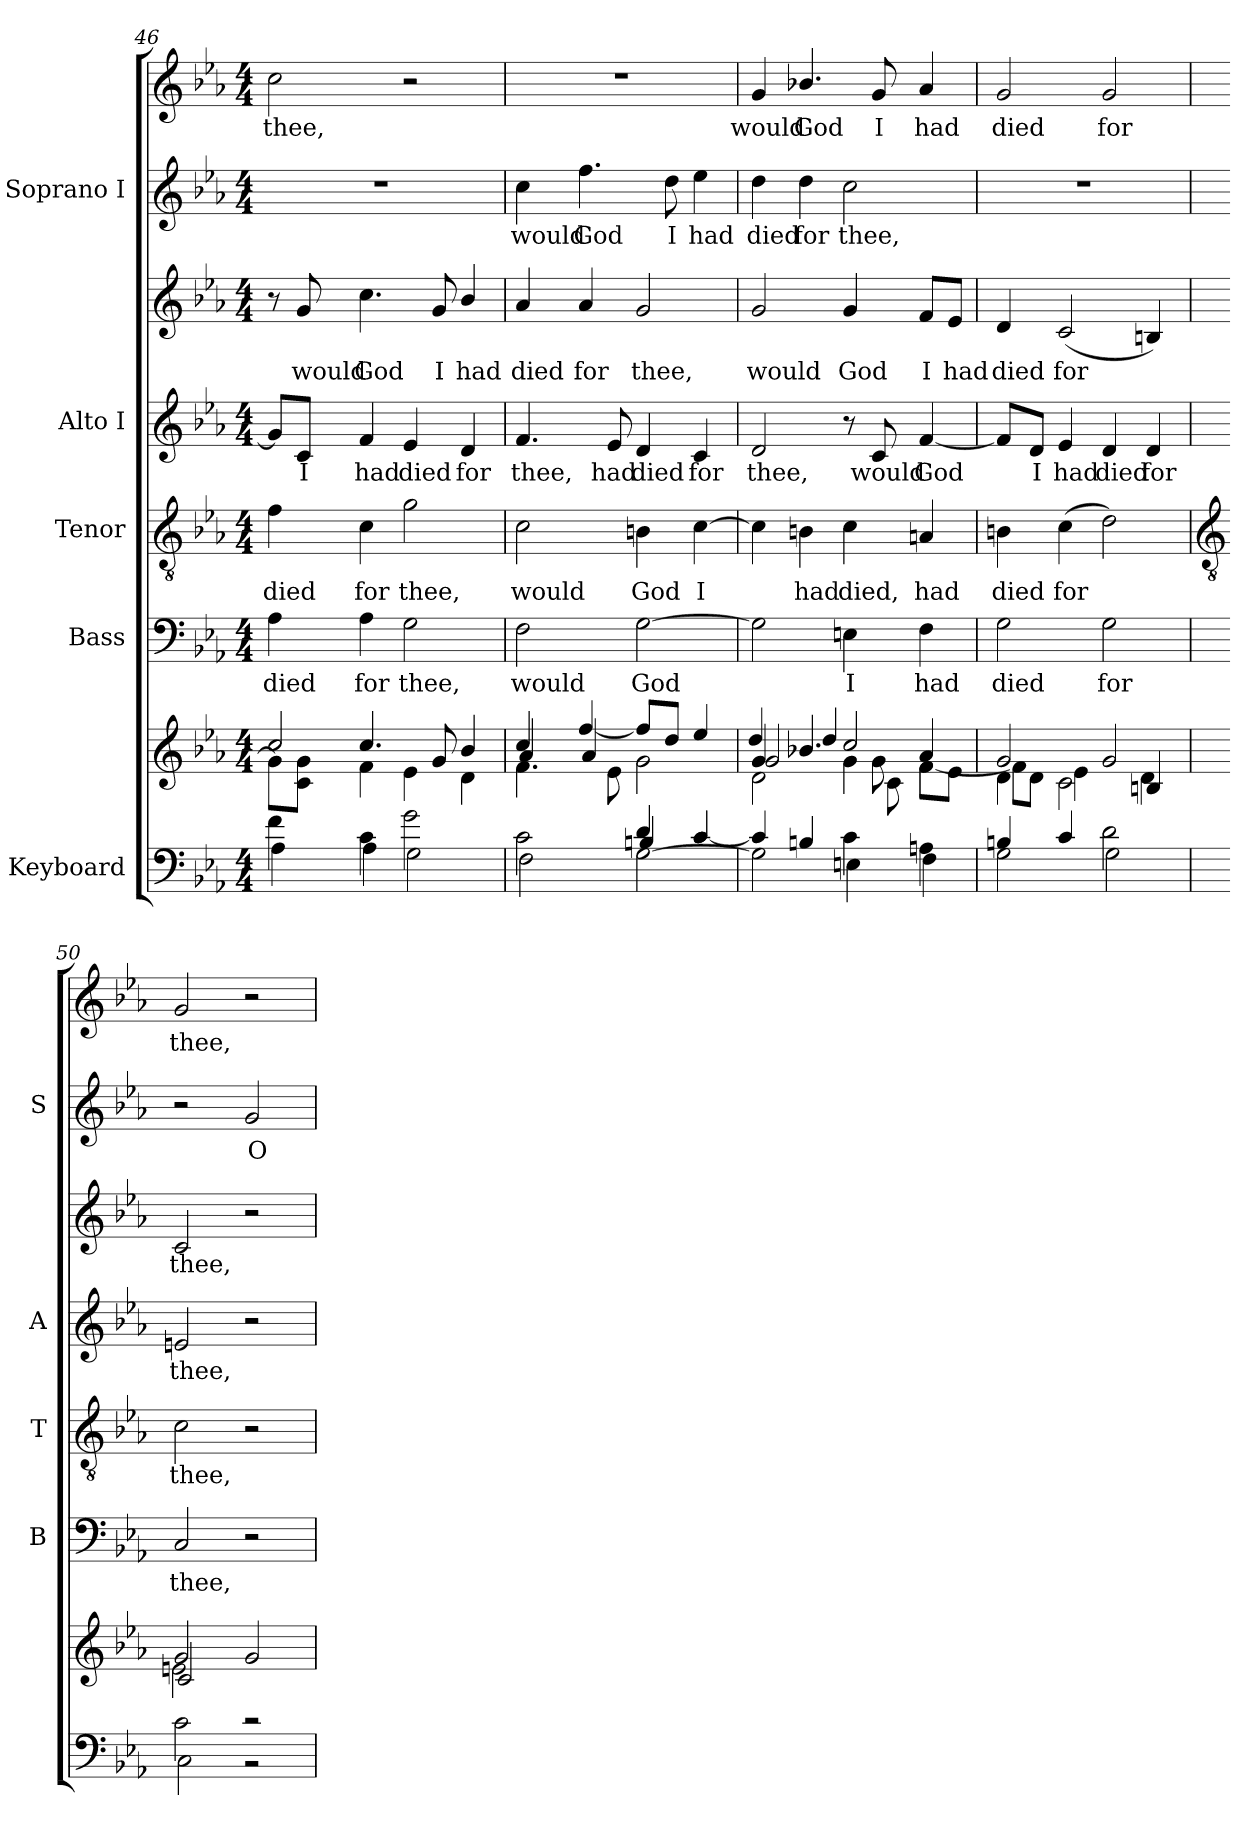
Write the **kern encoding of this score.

**kern	**kern	**kern	**text	**kern	**text	**kern	**text	**kern	**text	**kern	**text	**kern	**text
*part5	*part5	*part4	*part4	*part3	*part3	*part2	*part2	*part2	*part2	*part1	*part1	*part1	*part1
*staff8	*staff7	*staff6	*staff6	*staff5	*staff5	*staff4	*staff4	*staff3	*staff3	*staff2	*staff2	*staff1	*staff1
*I"Keyboard	*	*I"Bass	*	*I"Tenor	*	*I"Alto I	*	*	*	*I"Soprano I	*	*	*
*	*	*I'B	*	*I'T	*	*I'A	*	*	*	*I'S	*	*	*
!!LO:LB:g=z
*clefF4	*clefG2	*clefF4	*	*clefGv2	*	*clefG2	*	*clefG2	*	*clefG2	*	*clefG2	*
*k[b-e-a-]	*k[b-e-a-]	*k[b-e-a-]	*	*k[b-e-a-]	*	*k[b-e-a-]	*	*k[b-e-a-]	*	*k[b-e-a-]	*	*k[b-e-a-]	*
*E-:	*E-:	*E-:	*	*E-:	*	*E-:	*	*E-:	*	*E-:	*	*E-:	*
*M4/4	*M4/4	*M4/4	*	*M4/4	*	*M4/4	*	*M4/4	*	*M4/4	*	*M4/4	*
=46	=46	=46	=46	=46	=46	=46	=46	=46	=46	=46	=46	=46	=46
*^	*^	*	*	*	*	*	*	*	*	*	*	*	*
*	*	*	*^	*	*	*	*	*	*	*	*	*	*	*	*
*	*	*	*	*^	*	*	*	*	*	*	*	*	*	*	*	*
!	!	!	!	!	!	!	!LO:LY:b	!	!LO:LY:b	!	!	!	!	!	!	!	!LO:LY:b
4f\	4A-\	2cc/	1ryy	8ryy	8g\L]	4A-	died	4f	died	8g/L]	.	8r	.	1r	.	2cc	thee,
!	!	!	!	!	!	!	!	!	!	!	!LO:LY:b	!	!LO:LY:b	!	!	!	!
.	.	.	.	8gyy	8c\ 8g\J	.	.	.	.	8c/J	I	8g	would	.	.	.	.
!	!	!	!	!	!	!	!LO:LY:b	!	!LO:LY:b	!	!LO:LY:b	!	!LO:LY:b	!	!	!	!
4c\	4A-\	.	.	4.cc/	4f\	4A-	for	4c	for	4f	had	4.cc	God	.	.	.	.
!	!	!	!	!	!	!	!LO:LY:b	!	!LO:LY:b	!	!LO:LY:b	!	!	!	!	!	!
2g\	2G\	2ryy	.	.	4e-\	2G	thee,	2g	thee,	4e-	died	.	.	.	.	2r	.
!	!	!	!	!	!	!	!	!	!	!	!	!	!LO:LY:b	!	!	!	!
.	.	.	.	8g/	.	.	.	.	.	.	.	8g	I	.	.	.	.
!	!	!	!	!	!	!	!	!	!	!	!LO:LY:b	!	!LO:LY:b	!	!	!	!
.	.	.	.	4b-/	4d	.	.	.	.	4d	for	4b-/	had	.	.	.	.
=47	=47	=47	=47	=47	=47	=47	=47	=47	=47	=47	=47	=47	=47	=47	=47	=47	=47
*	*^	*	*	*	*	*	*	*	*	*	*	*	*	*	*	*	*
!	!	!	!	!	!	!	!	!LO:LY:b	!	!LO:LY:b	!	!LO:LY:b	!	!LO:LY:b	!	!LO:LY:b	!	!
2ryy	2c\	2F\	1ryy	4cc/	4a-	4.f\	2F	would	2c	would	4.f	thee,	4a-	died	4cc	would	1r	.
!	!	!	!	!	!	!	!	!	!	!	!	!	!	!LO:LY:b	!	!LO:LY:b	!	!
.	.	.	.	[4ff/	4a-	.	.	.	.	.	.	.	4a-	for	4.ff	God	.	.
!	!	!	!	!	!	!	!	!	!	!	!	!LO:LY:b	!	!	!	!	!	!
.	.	.	.	.	.	8e-\	.	.	.	.	8e-	had	.	.	.	.	.	.
!	!	!	!	!	!	!	!	!LO:LY:b	!	!LO:LY:b	!	!LO:LY:b	!	!LO:LY:b	!	!	!	!
4d/	4Bn/	[2G\	.	8ff/L]	2g\	2ryy	[2G	God	4Bn	God	4d	died	2g	thee,	.	.	.	.
!	!	!	!	!	!	!	!	!	!	!	!	!	!	!	!	!LO:LY:b	!	!
.	.	.	.	8dd/J	.	.	.	.	.	.	.	.	.	.	8dd	I	.	.
!	!	!	!	!	!	!	!	!	!	!LO:LY:b	!	!LO:LY:b	!	!	!	!LO:LY:b	!	!
4c/	[4c/	.	.	4ee-/	.	.	.	.	[4c	I	4c	for	.	.	4ee-	had	.	.
*	*v	*v	*	*	*	*	*	*	*	*	*	*	*	*	*	*	*	*
=48	=48	=48	=48	=48	=48	=48	=48	=48	=48	=48	=48	=48	=48	=48	=48	=48	=48
!	!	!	!	!	!	!	!	!	!	!	!LO:LY:b	!	!LO:LY:b	!	!LO:LY:b	!	!LO:LY:b
4c/]	2G\]	4g	4dd/	2g	2d\	2G]	.	4c]	.	2d	thee,	2g	would	4dd	died	4g	would
!	!	!	!	!	!	!	!	!	!LO:LY:b	!	!	!	!	!	!LO:LY:b	!	!LO:LY:b
4Bn	.	4.b-X	4dd/	.	.	.	.	4Bn	had	.	.	.	.	4dd	for	4.b-X/	God
!	!	!	!	!	!	!	!LO:LY:b	!	!LO:LY:b	!	!	!	!LO:LY:b	!	!LO:LY:b	!	!
4c\	4En\	.	2cc/	4g\	8ryy	4En	I	4c	died,	8r	.	4g	God	2cc	thee,	.	.
!	!	!	!	!	!	!	!	!	!	!	!LO:LY:b	!	!	!	!	!	!LO:LY:b
.	.	8g\	.	.	8c\	.	.	.	.	8c	would	.	.	.	.	8g	I
!	!	!	!	!	!	!	!LO:LY:b	!	!LO:LY:b	!	!LO:LY:b	!	!LO:LY:b	!	!	!	!LO:LY:b
4An\	4F\	4a-/	.	8f\L	[4f	4F	had	4An	had	[4f	God	8f/L	I	.	.	4a-	had
!	!	!	!	!	!	!	!	!	!	!	!	!	!LO:LY:b	!	!	!	!
.	.	.	.	8e-\J	.	.	.	.	.	.	.	8e-/J	had	.	.	.	.
=49	=49	=49	=49	=49	=49	=49	=49	=49	=49	=49	=49	=49	=49	=49	=49	=49	=49
!	!	!	!	!	!	!	!LO:LY:b	!	!LO:LY:b	!	!	!	!LO:LY:b	!	!	!	!LO:LY:b
4Bn/	2G\	2g	1ryy	4d\	8fL]	2G	died	4Bn	died	8f/L]	.	4d	died	1r	.	2g	died
!	!	!	!	!	!	!	!	!	!	!	!LO:LY:b	!	!	!	!	!	!
.	.	.	.	.	8dJ	.	.	.	.	8d/J	I	.	.	.	.	.	.
!	!	!	!	!	!	!	!	!	!LO:LY:b	!	!LO:LY:b	!	!LO:LY:b	!	!	!	!
4c/	.	.	.	2c\	4e-	.	.	(>4c	for	4e-	had	(<2c	for	.	.	.	.
!	!	!	!	!	!	!	!LO:LY:b	!	!	!	!LO:LY:b	!	!	!	!	!	!LO:LY:b
2d\	2G\	2g	.	.	4d\yy	2G	for	2d)	.	4d	died	.	.	.	.	2g	for
!	!	!	!	!	!	!	!	!	!	!	!LO:LY:b	!	!	!	!	!	!
.	.	.	.	4Bn	4d	.	.	.	.	4d	for	4Bn)	.	.	.	.	.
!!LO:LB:g=z
=50	=50	=50	=50	=50	=50	=50	=50	=50	=50	=50	=50	=50	=50	=50	=50	=50	=50
*	*	*	*	*	*	*	*	*clefGv2	*	*	*	*	*	*	*	*	*
!	!	!	!	!	!	!	!LO:LY:b	!	!LO:LY:b	!	!LO:LY:b	!	!LO:LY:b	!	!	!	!LO:LY:b
2c\	2C\	2g	2ryy	2c	2en	2C	thee,	2c	thee,	2en	thee,	2c	thee,	2r	.	2g	thee,
!	!	!	!	!	!	!	!	!	!	!	!	!	!	!	!LO:LY:b	!	!
2r	2r	2ryy	2g	2ryy	2ryy	2r	.	2r	.	2r	.	2r	.	2g	O	2r	.
*v	*v	*	*	*	*	*	*	*	*	*	*	*	*	*	*	*	*
*	*v	*v	*v	*v	*	*	*	*	*	*	*	*	*	*	*	*
=	=	=	=	=	=	=	=	=	=	=	=	=	=
*-	*-	*-	*-	*-	*-	*-	*-	*-	*-	*-	*-	*-	*-
